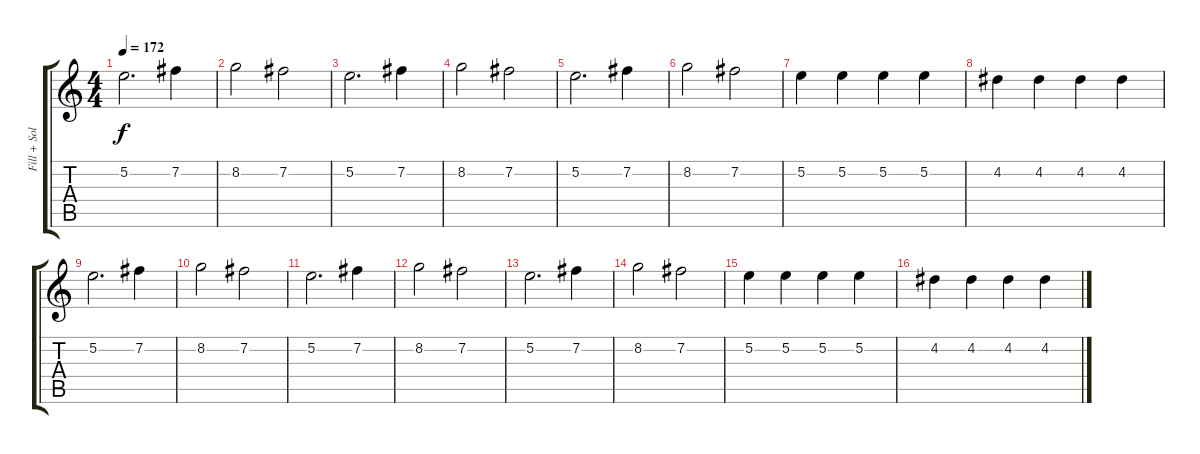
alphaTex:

\track ("Fill + Solo" "Fill + Sol") {instrument overdrivenguitar}
\staff {score tabs}
\tuning (E4 B3 G3 D3 A2 E2) {hide}
\ts (4 4)
\tempo 172
\clef g2
\ks c
5.2.2{d dy f} 7.2.4 |
8.2.2 7.2.2 |
5.2.2{d} 7.2.4 |
8.2.2 7.2.2 |
5.2.2{d} 7.2.4 |
8.2.2 7.2.2 |
5.2.4 5.2.4 5.2.4 5.2.4 |
4.2.4 4.2.4 4.2.4 4.2.4 |
5.2.2{d} 7.2.4 |
8.2.2 7.2.2 |
5.2.2{d} 7.2.4 |
8.2.2 7.2.2 |
5.2.2{d} 7.2.4 |
8.2.2 7.2.2 |
5.2.4 5.2.4 5.2.4 5.2.4 |
4.2.4 4.2.4 4.2.4 4.2.4
